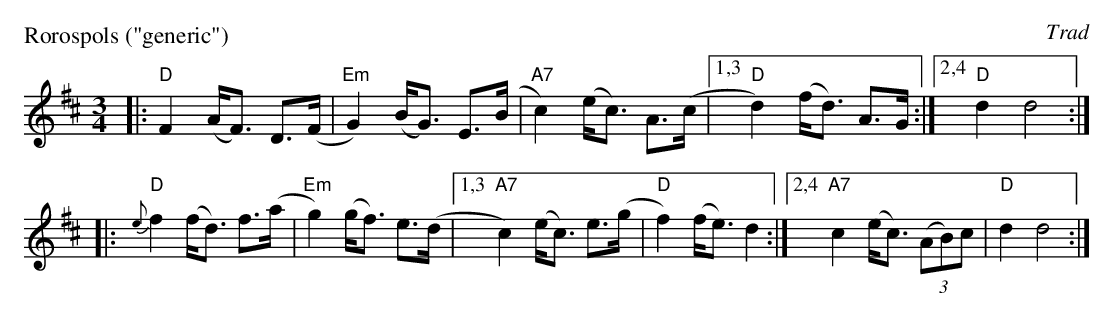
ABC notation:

X:1
P: R\orospols ("generic")
O: Trad
M: 3/4
L: 1/8
K: D
|: "D"F2 (A<F) D>(F | "Em"G2) (B<G) E>(B \
| "A7"c2) (e<c) A>(c |1,3 "D"d2) (f<d) A>G :|2,4 "D"d2 d4 :|
|: "D"{e}f2 (f<d) f>(a | "Em"g2) (g<f) e>(d \
|1,3 "A7"c2) (e<c) e>(g | "D"f2) (f<e) d2 \
:|2,4 "A7"c2 (e<c) ((3AB)c | "D"d2 d4 :|
